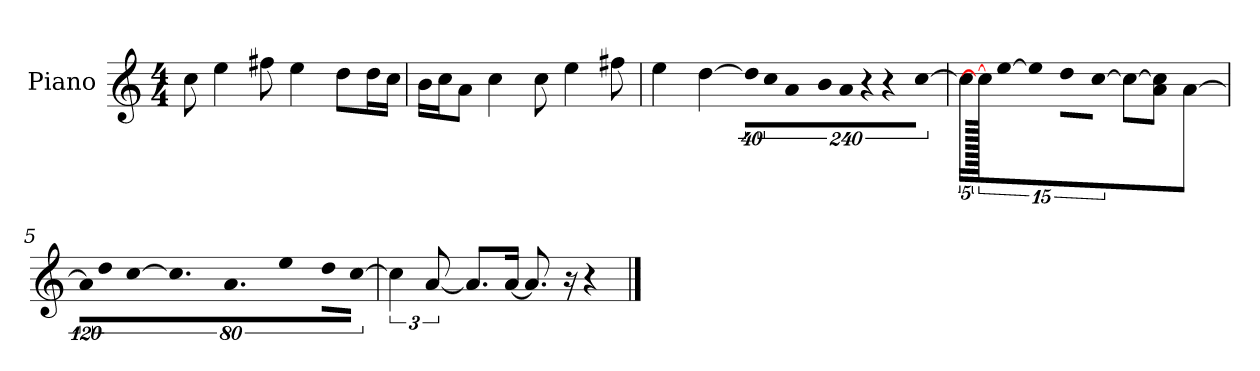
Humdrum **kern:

**kern
*part1
*staff1
*I"Piano
*I'P-no
*clefG2
*k[]
*M4/4
*MM90
=1
8cc\
4ee\
8ff#X\
4ee\
8dd\L
16dd\L
16cc\JJ
=2
16b\LL
16cc\J
8a\J
4cc\
8cc\
4ee\
8ff#X\
=3
4ee\
[4dd\
!LO:N:vis=32
640%23dd\KLL]
!LO:N:vis=16
1920%137cc\
!LO:N:vis=32
640%23a\K
!LO:N:vis=16
1920%137b\
!LO:N:vis=16
1920%137a\JJ
!LO:N:vis=16
1920%137r
!LO:N:vis=32
640%23r
[384%41cc\
=4
20cc\LL]
1920cc\_
[20ee\JJ
5ee\]
10dd\L
[10cc\J
8cc\L_
8a\ 8cc\]J
[4a/
!!LO:LB:g=z
=5
!LO:N:vis=16
1920%107a\KL]
!LO:N:vis=8
640%71dd\
!LO:N:vis=16
[1920%107cc\K
9.cc\]
9.a\J
!LO:N:vis=4
1920%427ee\
!LO:N:vis=8
640%71dd\L
!LO:N:vis=8
[640%71cc\J
=6
6cc\]
[12a/
8.a/L]
[16a/Jk
8.a/]
16r
4r
==
*-
